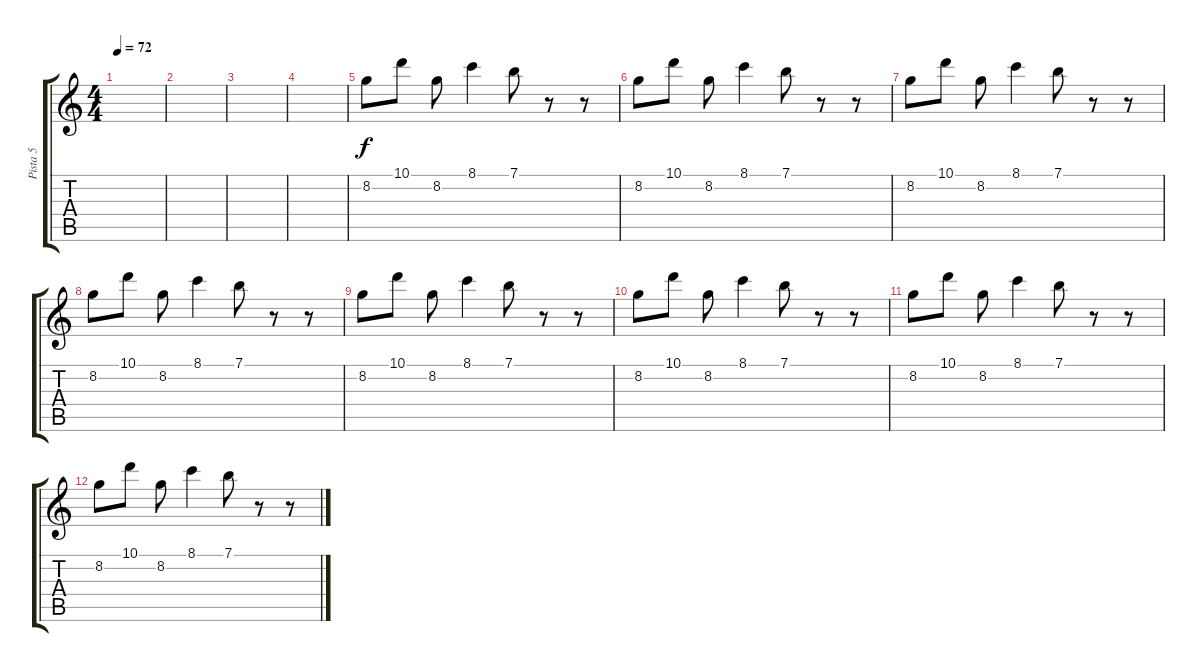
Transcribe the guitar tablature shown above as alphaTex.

\track ("Pista 5" "Pista 5") {instrument acousticguitarsteel}
\staff {score tabs}
\tuning (E4 B3 G3 D3 A2 E2) {hide}
\ts (4 4)
\tempo 72
\clef g2
\ks c
|
|
|
|
8.2.8 10.1.8 8.2.8 8.1.4 7.1.8 r.8 r.8 |
8.2.8 10.1.8 8.2.8 8.1.4 7.1.8 r.8 r.8 |
8.2.8 10.1.8 8.2.8 8.1.4 7.1.8 r.8 r.8 |
8.2.8 10.1.8 8.2.8 8.1.4 7.1.8 r.8 r.8 |
8.2.8 10.1.8 8.2.8 8.1.4 7.1.8 r.8 r.8 |
8.2.8 10.1.8 8.2.8 8.1.4 7.1.8 r.8 r.8 |
8.2.8 10.1.8 8.2.8 8.1.4 7.1.8 r.8 r.8 |
8.2.8 10.1.8 8.2.8 8.1.4 7.1.8 r.8 r.8
